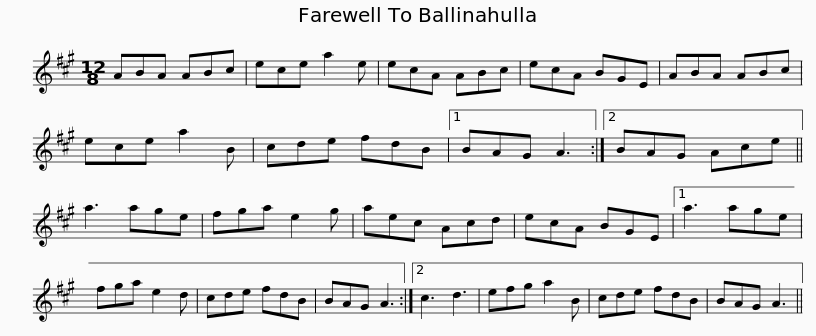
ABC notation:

X:1
L:1/8
M:12/8
I:linebreak $
K:A
V:1 treble
V:1
 ABA ABc | ece a2 e | ecA ABc | ecA BGE | ABA ABc | %5
 ece a2 B | cde fdB |1$ BAG A3 :|2 BAG Ace || a3 age | %10
 fga e2 g | aec Acd | ecA BGE |1 a3 age | fga e2 d |$ %15
 cde fdB | BAG A3 :|2 c3 d3 | efg a2 B | cde fdB | %20
 BAG A3 || %21
